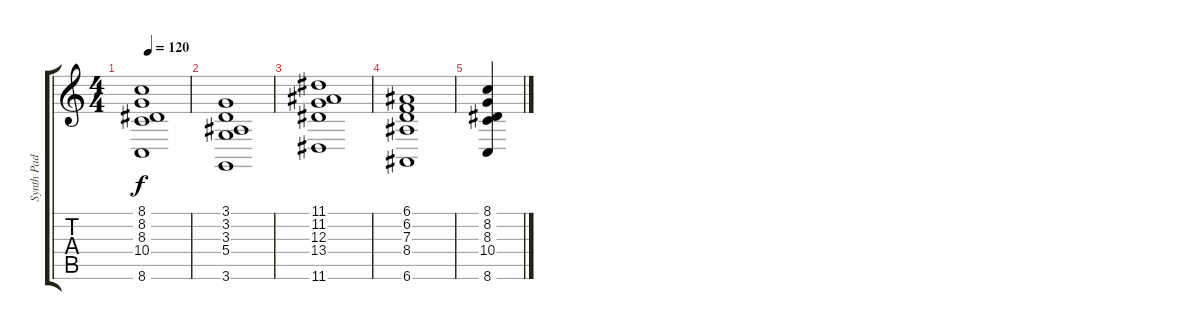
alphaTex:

\track ("Synth Pad" "Synth Pad") {instrument fx6goblins}
\staff {score tabs}
\tuning (E4 B3 G3 D3 A2 E2) {hide}
\ts (4 4)
\tempo 120
\clef g2
\ks c
(8.1 8.2 8.3 10.4 8.6).1{dy f} |
(3.1 3.2 3.3 5.4 3.6).1 |
(11.1 11.2 12.3 13.4 11.6).1 |
(6.1 6.2 7.3 8.4 6.6).1 |
(8.1 8.2 8.3 10.4 8.6).4
